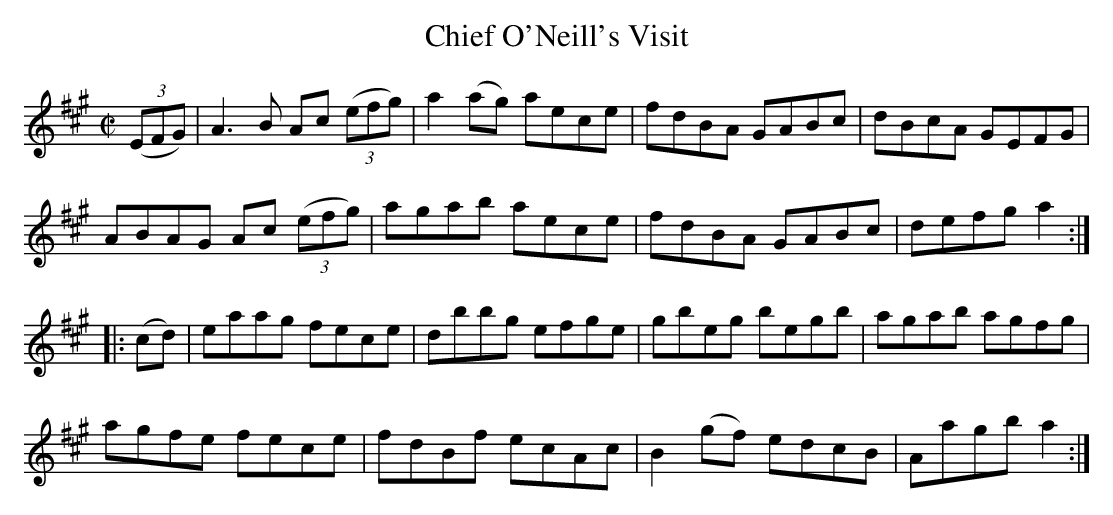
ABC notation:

X:1
T: Chief O'Neill's Visit
M: C|
L: 1/8
K: A
   ((3EFG) | A3 B Ac ((3efg) | a2 (ag) aece |   fdBA  GABc | dBcA GEFG |
             ABAG Ac ((3efg) |   agab  aece |   fdBA  GABc | defg a2  :|
|:    (cd) | eaag    fece    |   dbbg  efge |   gbeg  begb | agab agfg |
             agfe    fece    |   fdBf  ecAc | B2 (gf) edcB | Aagb a2  :|
